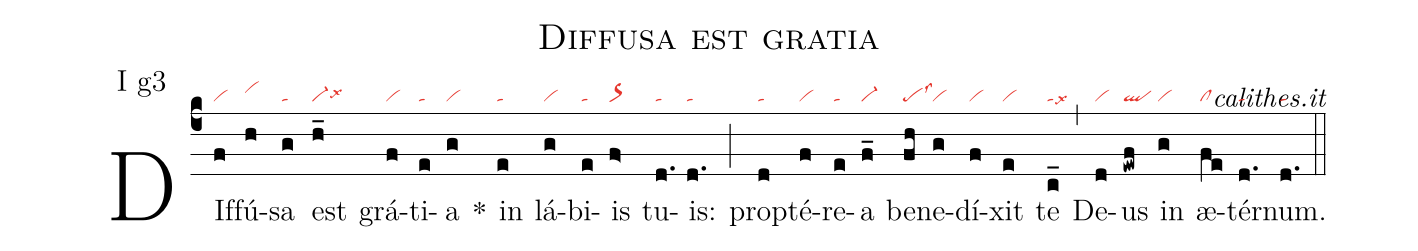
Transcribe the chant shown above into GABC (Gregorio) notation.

name: Diffusa est gratia;
commentary: calithes.it;
annotation: I g3;
mode: 1;
nabc-lines: 1;
%%
(c4)
DIf(f|vi)fú(h|vihi)sa(g|ta) est(h_|vi-lsx6) grá(f|vi)ti(e|ta)a(g|vi) *()
in(e|ta) lá(g|vi)bi(e|ta)is(f>|or>) tu(d.|ta)is:(d.|ta) (;)
pro(d|ta)pté(f|vi)re(e|ta)a(f_|vi-) be(fh|pelss3)ne(g|vi)dí(f|vi)xit(e|vi) te(c_|talsx6) (,)
De(d|vi)us(ewf|ql) in(g|vi) æ(fe|cl)tér(d.|ta)num.(d.|ta) (::)
